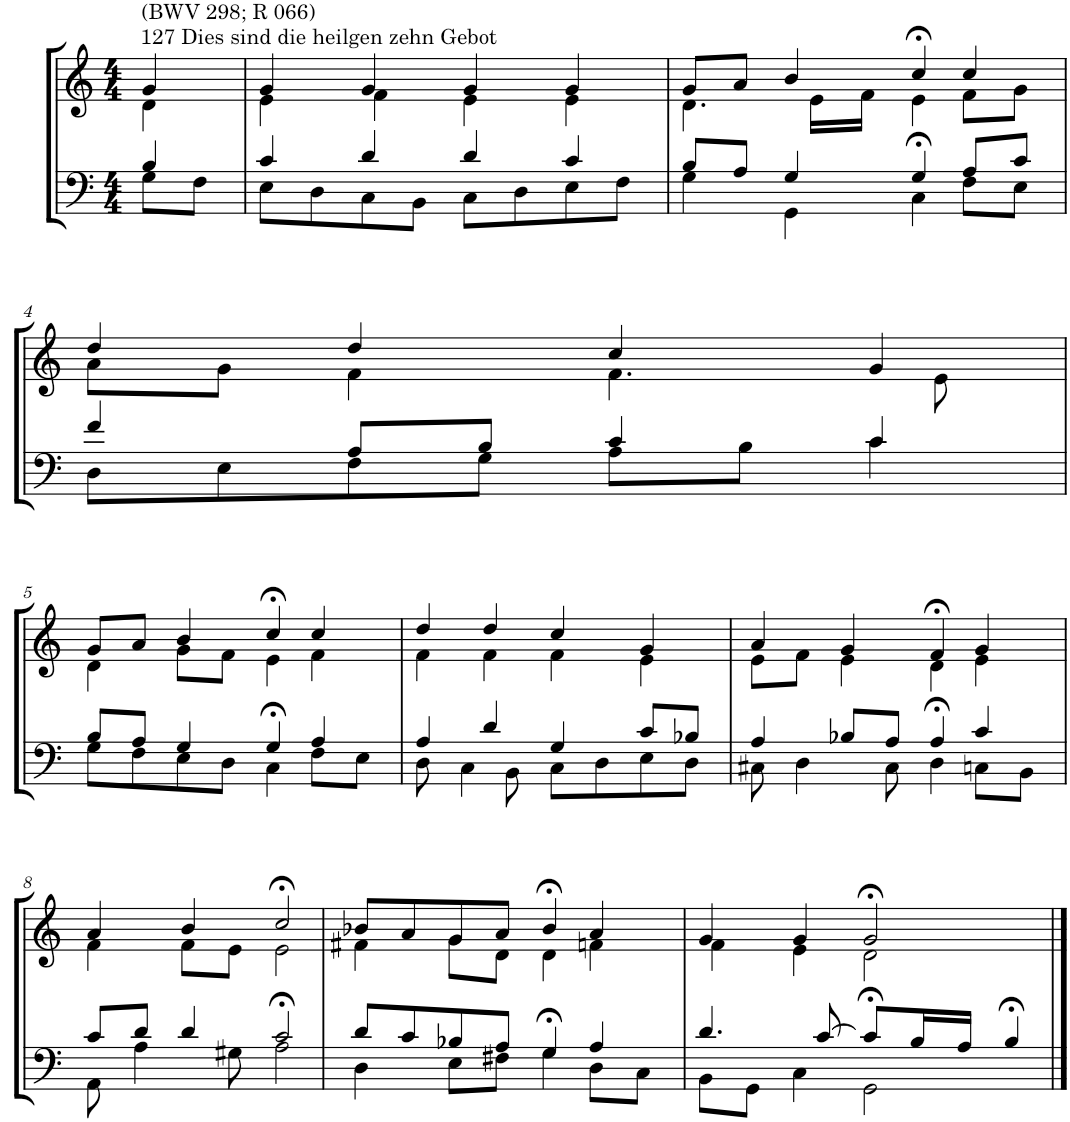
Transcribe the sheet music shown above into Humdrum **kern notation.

**kern	**kern
*part2	*part1
*staff2	*staff1
*I"Tenor/Baß	*I"Sopran/Alt
*clefF4	*clefG2
*k[]	*k[]
*M4/4	*M4/4
=1	=1
*^	*^
!	!	!LO:TX:a:t=127 Dies sind die heilgen zehn Gebot	!
!	!	!LO:TX:a:t=(BWV 298; R 066)	!
4B/	8G\L	4g/	4d\
.	8F\J	.	.
=2	=2	=2	=2
4c/	8E\L	4g/	4e\
.	8D\	.	.
4d/	8C\	4g/	4f\
.	8BB\J	.	.
4d/	8C\L	4g/	4e\
.	8D\	.	.
4c/	8E\	4g/	4e\
.	8F\J	.	.
=3	=3	=3	=3
8B/L	4G\	8g/L	4.d\
8A/J	.	8a/J	.
4G/	4GG\	4b/	.
.	.	.	16e\LL
.	.	.	16f\JJ
4G/	4C>\	4cc>/	4e\
8A/L	8F\L	4cc/	8f\L
8c/J	8E\J	.	8g\J
!!LO:LB:g=z	!!
=4	=4	=4	=4
4f/	8D\L	4dd/	8a\L
.	8E\	.	8g\J
8A/L	8F\	4dd/	4f\
8B/J	8G\J	.	.
4c/	8A\L	4cc/	4.f\
.	8B\J	.	.
4c/	4c\	4g/	.
.	.	.	8e\
!!LO:LB:g=z	!!
=5	=5	=5	=5
8B/L	8G\L	8g/L	4d\
8A/J	8F\	8a/J	.
4G/	8E\	4b/	8g\L
.	8D\J	.	8f\J
4G/	4C>\	4cc>/	4e\
4A/	8F\L	4cc/	4f\
.	8E\J	.	.
=6	=6	=6	=6
4A/	8D\	4dd/	4f\
.	4C\	.	.
4d/	.	4dd/	4f\
.	8BB\	.	.
4G/	8C\L	4cc/	4f\
.	8D\	.	.
8c/L	8E\	4g/	4e\
8B-X/J	8D\J	.	.
=7	=7	=7	=7
4A/	8C#X\	4a/	8e\L
.	4D\	.	8f\J
8B-X/L	.	4g/	4e\
8A/J	8C#\	.	.
4A/	4D>\	4f>/	4d\
4c/	8Cn\L	4g/	4e\
.	8BB\J	.	.
!!LO:LB:g=z	!!
=8	=8	=8	=8
8c/L	8AA\	4a/	4f\
8d/J	4A\	.	.
4d/	.	4b/	8f\L
.	8G#X\	.	8e\J
2c/	2A>\	2cc>/	2e\
=9	=9	=9	=9
8d/L	4D\	8b-X/L	4f#X\
8c/	.	8a/	.
8B-X/	8E\L	8g/	8g\L
8A/J	8F#X\J	8a/J	8d\J
4G/	4G>\	4b->/	4d\
4A/	8D\L	4a/	4fn\
.	8C\J	.	.
=10	=10	=10	=10
4.d/	8BB\L	4g/	4f\
.	8GG\J	.	.
.	4C\	4g/	4e\
[8c/	.	.	.
8c/L]	2GG>\	2g>/	2d\
16B/L	.	.	.
16A/JJ	.	.	.
4B>/	.	.	.
*v	*v	*	*
*	*v	*v
==	==
*-	*-
